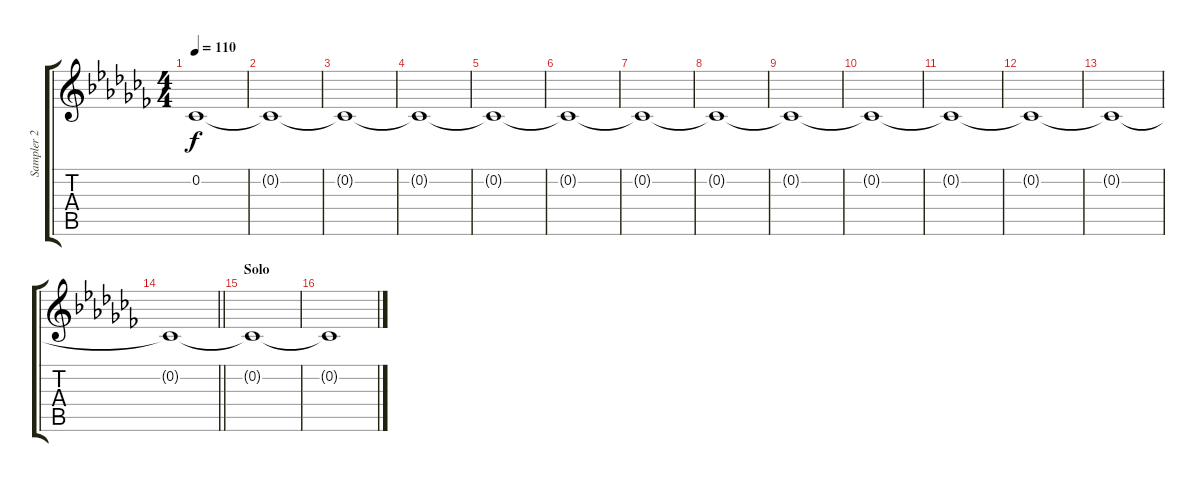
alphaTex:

\track ("Sampler 2 - Joe Hahn" "Sampler 2 ") {instrument pad1newage}
\staff {score tabs}
\tuning (E4 B3 G3 D3 A2 D2) {hide}
\ts (4 4)
\tempo 110
\clef g2
\ks abminor
0.2{t}.1{dy f} |
0.2{t}.1 |
0.2{t}.1 |
0.2{t}.1 |
0.2{t}.1 |
0.2{t}.1 |
0.2{t}.1 |
0.2{t}.1 |
0.2{t}.1 |
0.2{t}.1 |
0.2{t}.1 |
0.2{t}.1 |
0.2{t}.1 |
\barLineRight lightlight
0.2{t}.1 |
\section ("" "Solo")
0.2{t}.1 |
0.2{t}.1
